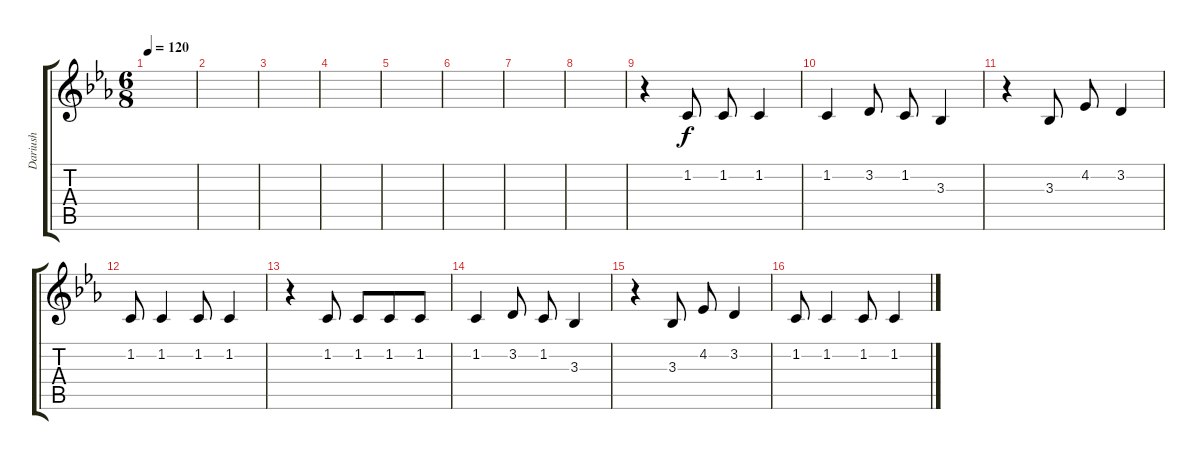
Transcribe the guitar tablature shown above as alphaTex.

\track ("Dariush" "Dariush") {instrument lead6voice}
\staff {score tabs}
\tuning (E4 B3 G3 D3 A2 E2) {hide}
\ts (6 8)
\tempo 120
\clef g2
\ks eb
|
|
|
|
|
|
|
|
r.4 1.2.8 1.2.8 1.2.4 |
1.2.4 3.2.8 1.2.8 3.3.4 |
r.4 3.3.8 4.2.8 3.2.4 |
1.2.8 1.2.4 1.2.8 1.2.4 |
r.4 1.2.8 1.2.8 1.2.8 1.2.8 |
1.2.4 3.2.8 1.2.8 3.3.4 |
r.4 3.3.8 4.2.8 3.2.4 |
1.2.8 1.2.4 1.2.8 1.2.4
